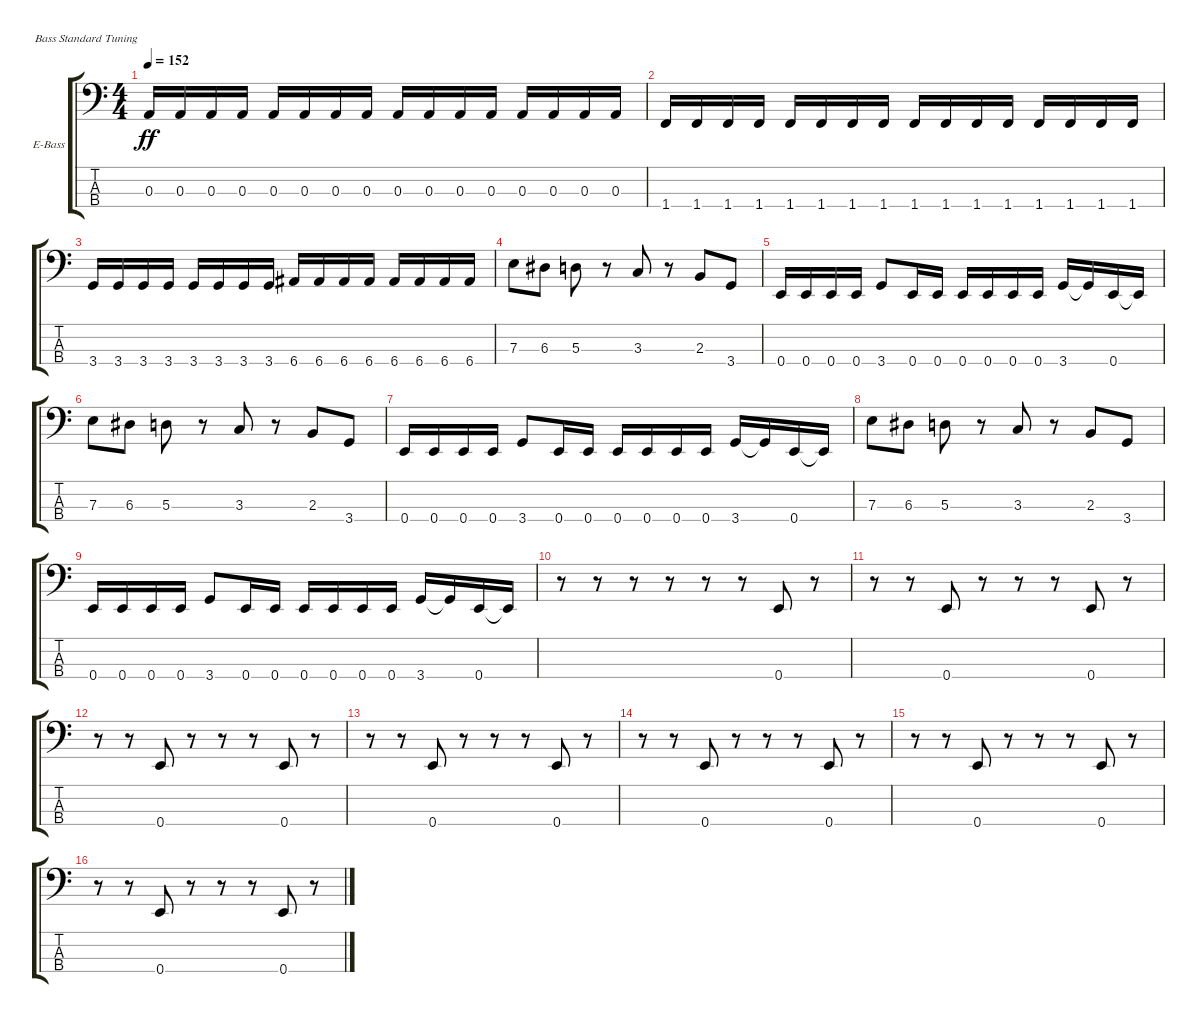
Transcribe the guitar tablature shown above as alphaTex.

\defaultSystemsLayout 4
\bracketExtendMode groupsimilarinstruments
\firstSystemTrackNameOrientation horizontal
\otherSystemsTrackNameOrientation horizontal
\track ("Electric Bass" "E-Bass") {instrument electricbassfinger}
\staff {score tabs}
\tuning (G2 D2 A1 E1)
\ts (4 4)
\tempo 152
\clef f4
\ks c
0.3.16{dy ff} 0.3.16 0.3.16 0.3.16 0.3.16 0.3.16 0.3.16 0.3.16 0.3.16 0.3.16 0.3.16 0.3.16 0.3.16 0.3.16 0.3.16 0.3.16 |
1.4.16 1.4.16 1.4.16 1.4.16 1.4.16 1.4.16 1.4.16 1.4.16 1.4.16 1.4.16 1.4.16 1.4.16 1.4.16 1.4.16 1.4.16 1.4.16 |
3.4.16 3.4.16 3.4.16 3.4.16 3.4.16 3.4.16 3.4.16 3.4.16 6.4.16 6.4.16 6.4.16 6.4.16 6.4.16 6.4.16 6.4.16 6.4.16 |
7.3.8 6.3.8 5.3.8 r.8 3.3.8 r.8 2.3.8 3.4.8 |
0.4.16 0.4.16 0.4.16 0.4.16 3.4.8 0.4.16 0.4.16 0.4.16 0.4.16 0.4.16 0.4.16 3.4.16 3.4{t}.16 0.4.16 0.4{t}.16 |
7.3.8 6.3.8 5.3.8 r.8 3.3.8 r.8 2.3.8 3.4.8 |
0.4.16 0.4.16 0.4.16 0.4.16 3.4.8 0.4.16 0.4.16 0.4.16 0.4.16 0.4.16 0.4.16 3.4.16 3.4{t}.16 0.4.16 0.4{t}.16 |
7.3.8 6.3.8 5.3.8 r.8 3.3.8 r.8 2.3.8 3.4.8 |
0.4.16 0.4.16 0.4.16 0.4.16 3.4.8 0.4.16 0.4.16 0.4.16 0.4.16 0.4.16 0.4.16 3.4.16 3.4{t}.16 0.4.16 0.4{t}.16 |
r.8 r.8 r.8 r.8 r.8 r.8 0.4.8 r.8 |
r.8 r.8 0.4.8 r.8 r.8 r.8 0.4.8 r.8 |
r.8 r.8 0.4.8 r.8 r.8 r.8 0.4.8 r.8 |
r.8 r.8 0.4.8 r.8 r.8 r.8 0.4.8 r.8 |
r.8 r.8 0.4.8 r.8 r.8 r.8 0.4.8 r.8 |
r.8 r.8 0.4.8 r.8 r.8 r.8 0.4.8 r.8 |
r.8 r.8 0.4.8 r.8 r.8 r.8 0.4.8 r.8
